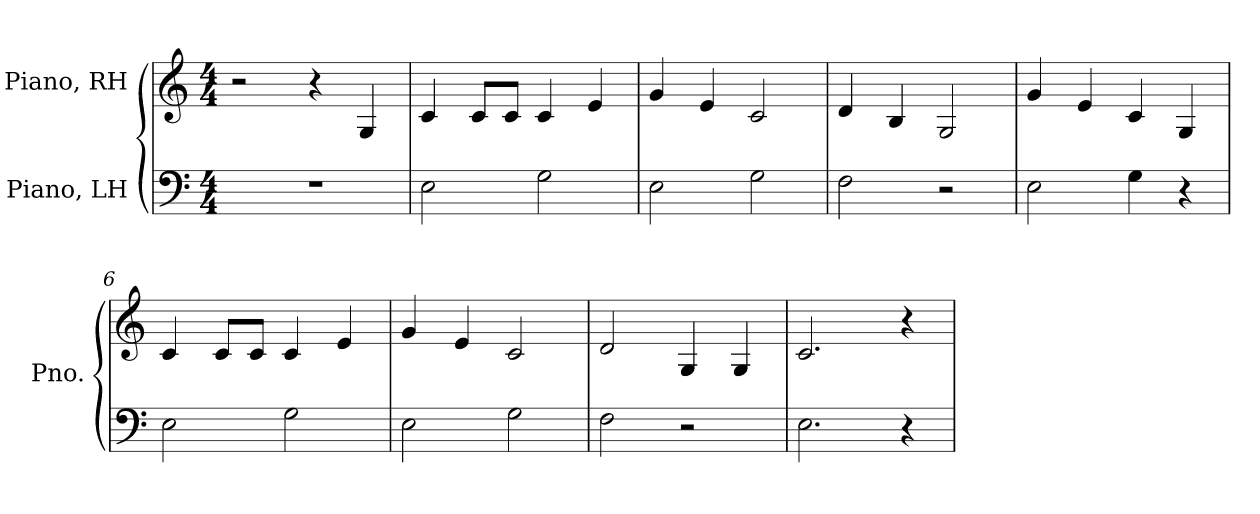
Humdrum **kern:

**kern	**kern
*part2	*part1
*staff2	*staff1
*I"Piano, LH	*I"Piano, RH
*I'Pno.	*I'Pno.
*clefF4	*clefG2
*k[]	*k[]
*M4/4	*M4/4
*MM125	*MM125
=1	=1
1r	2r
.	4r
.	4G/
=2	=2
2E\	4c/
.	8c/L
.	8c/J
2G\	4c/
.	4e/
=3	=3
2E\	4g/
.	4e/
2G\	2c/
=4	=4
2F\	4d/
.	4B/
2r	2G/
=5	=5
2E\	4g/
.	4e/
4G\	4c/
4r	4G/
=6	=6
2E\	4c/
.	8c/L
.	8c/J
2G\	4c/
.	4e/
=7	=7
2E\	4g/
.	4e/
2G\	2c/
!!LO:LB:g=z
=8	=8
2F\	2d/
2r	4G/
.	4G/
=9	=9
2.E\	2.c/
4r	4r
=	=
*-	*-
